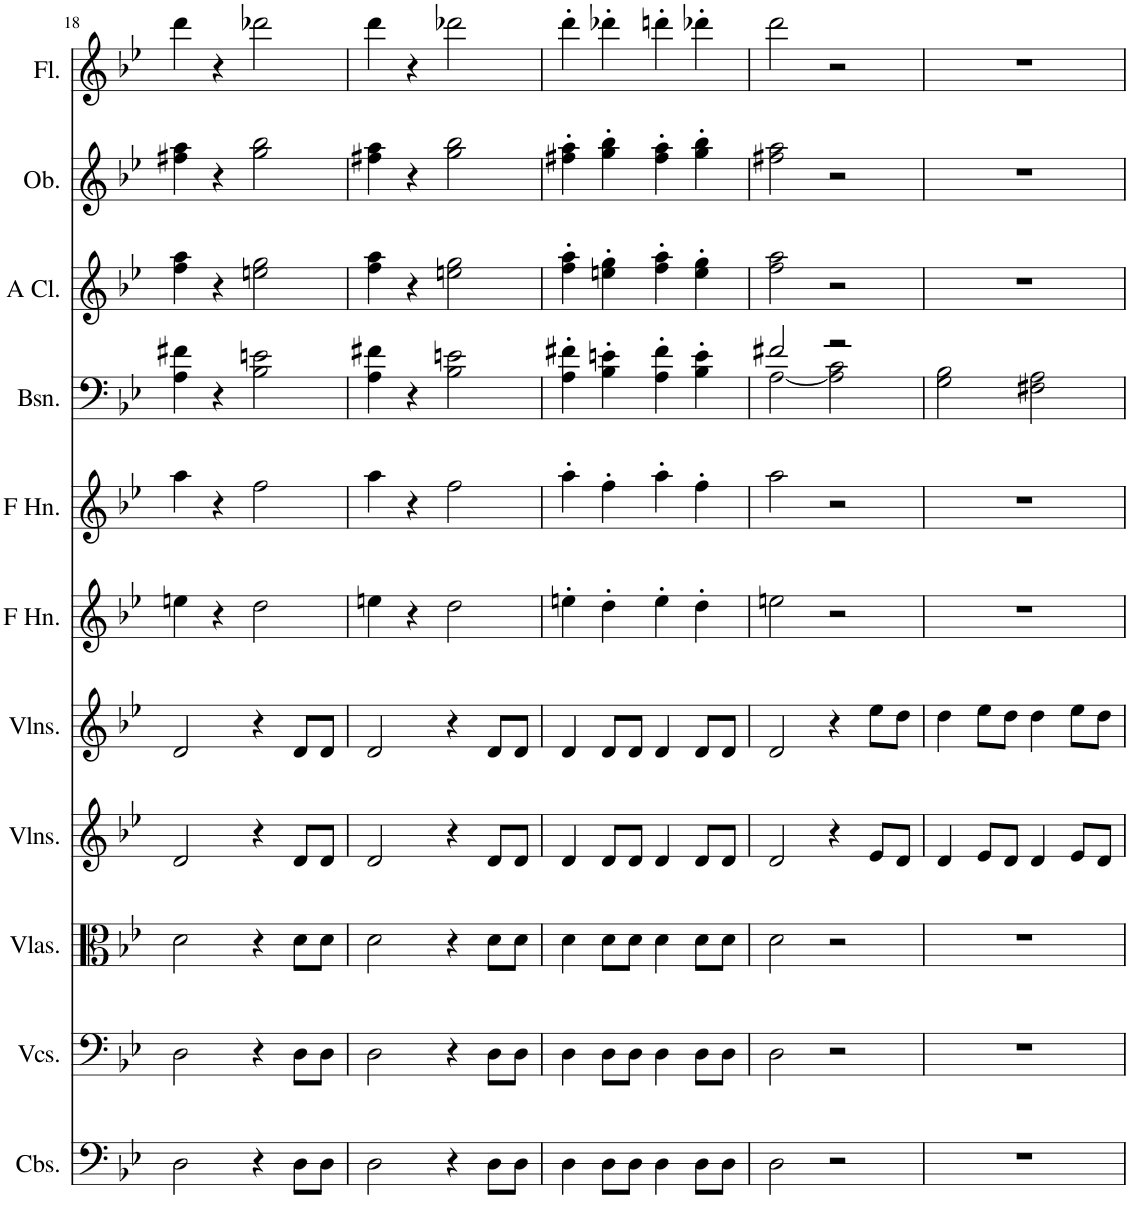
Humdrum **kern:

**kern	**kern	**kern	**kern	**kern	**kern	**kern	**kern	**kern	**kern	**kern
*part11	*part10	*part9	*part8	*part7	*part6	*part5	*part4	*part3	*part2	*part1
*staff11	*staff10	*staff9	*staff8	*staff7	*staff6	*staff5	*staff4	*staff3	*staff2	*staff1
*I"Contrabasses, Basso.	*I"Violoncellos, Violoncello.	*I"Violas, Viola.	*I"Violins, Violino II.	*I"Violins, Violino I.	*I"Horn in F, Corni in G.	*I"Horn in F, Corni in B.	*I"Bassoon, Fagotti.	*I"A Clarinet, Clarinetti.	*I"Oboe, Oboi.	*I"Flute, Flauto.
*I'Cbs.	*I'Vcs.	*I'Vlas.	*I'Vlns.	*I'Vlns.	*	*	*I'Bsn.	*I'A Cl.	*I'Ob.	*I'Fl.
!!LO:PB:g=z
*clefF4	*clefF4	*clefC3	*clefG2	*clefG2	*clefG2	*clefG2	*clefF4	*clefG2	*clefG2	*clefG2
*Trd7c12	*	*	*	*	*Trd4c7	*Trd4c7	*	*Trd2c3	*	*
*k[b-e-]	*k[b-e-]	*k[b-e-]	*k[b-e-]	*k[b-e-]	*k[b-e-]	*k[b-e-]	*k[b-e-]	*k[b-e-]	*k[b-e-]	*k[b-e-]
*M4/4	*M4/4	*M4/4	*M4/4	*M4/4	*M4/4	*M4/4	*M4/4	*M4/4	*M4/4	*M4/4
=18	=18	=18	=18	=18	=18	=18	=18	=18	=18	=18
2D\	2D\	2d\	2d/	2d/	4een\	4aa\	4A\ 4f#X\	4ff\ 4aa\	4ff#X\ 4aa\	4ddd\
.	.	.	.	.	4r	4r	4r	4r	4r	4r
4r	4r	4r	4r	4r	2dd\	2ff\	2B-\ 2en\	2een\ 2gg\	2gg\ 2bb-\	2ddd-X\
8D\L	8D\L	8d\L	8d/L	8d/L	.	.	.	.	.	.
8D\J	8D\J	8d\J	8d/J	8d/J	.	.	.	.	.	.
=19	=19	=19	=19	=19	=19	=19	=19	=19	=19	=19
2D\	2D\	2d\	2d/	2d/	4een\	4aa\	4A\ 4f#X\	4ff\ 4aa\	4ff#X\ 4aa\	4ddd\
.	.	.	.	.	4r	4r	4r	4r	4r	4r
4r	4r	4r	4r	4r	2dd\	2ff\	2B-\ 2en\	2een\ 2gg\	2gg\ 2bb-\	2ddd-X\
8D\L	8D\L	8d\L	8d/L	8d/L	.	.	.	.	.	.
8D\J	8D\J	8d\J	8d/J	8d/J	.	.	.	.	.	.
=20	=20	=20	=20	=20	=20	=20	=20	=20	=20	=20
4D\	4D\	4d\	4d/	4d/	4een'\	4aa'\	4A\' 4f#X\'	4ff\' 4aa\'	4ff#X\' 4aa\'	4ddd'\
8D\L	8D\L	8d\L	8d/L	8d/L	4dd'\	4ff'\	4B-\' 4en\'	4een\' 4gg\'	4gg\' 4bb-\'	4ddd-X'\
8D\J	8D\J	8d\J	8d/J	8d/J	.	.	.	.	.	.
4D\	4D\	4d\	4d/	4d/	4ee'\	4aa'\	4A\' 4f#\'	4ff\' 4aa\'	4ff#\' 4aa\'	4dddn'\
8D\L	8D\L	8d\L	8d/L	8d/L	4dd'\	4ff'\	4B-\' 4e\'	4ee\' 4gg\'	4gg\' 4bb-\'	4ddd-X'\
8D\J	8D\J	8d\J	8d/J	8d/J	.	.	.	.	.	.
=21	=21	=21	=21	=21	=21	=21	=21	=21	=21	=21
*	*	*	*	*	*	*	*^	*	*	*
2D\	2D\	2d\	2d/	2d/	2een\	2aa\	2f#X/	[2A\	2ff\ 2aa\	2ff#X\ 2aa\	2ddd\
2r	2r	2r	4r	4r	2r	2r	2r	2A\] 2c\	2r	2r	2r
.	.	.	8e-/L	8ee-\L	.	.	.	.	.	.	.
.	.	.	8d/J	8dd\J	.	.	.	.	.	.	.
*	*	*	*	*	*	*	*v	*v	*	*	*
=22	=22	=22	=22	=22	=22	=22	=22	=22	=22	=22
1r	1r	1r	4d/	4dd\	1r	1r	2G\ 2B-\	1r	1r	1r
.	.	.	8e-/L	8ee-\L	.	.	.	.	.	.
.	.	.	8d/J	8dd\J	.	.	.	.	.	.
.	.	.	4d/	4dd\	.	.	2F#X\ 2A\	.	.	.
.	.	.	8e-/L	8ee-\L	.	.	.	.	.	.
.	.	.	8d/J	8dd\J	.	.	.	.	.	.
=	=	=	=	=	=	=	=	=	=	=
*-	*-	*-	*-	*-	*-	*-	*-	*-	*-	*-
